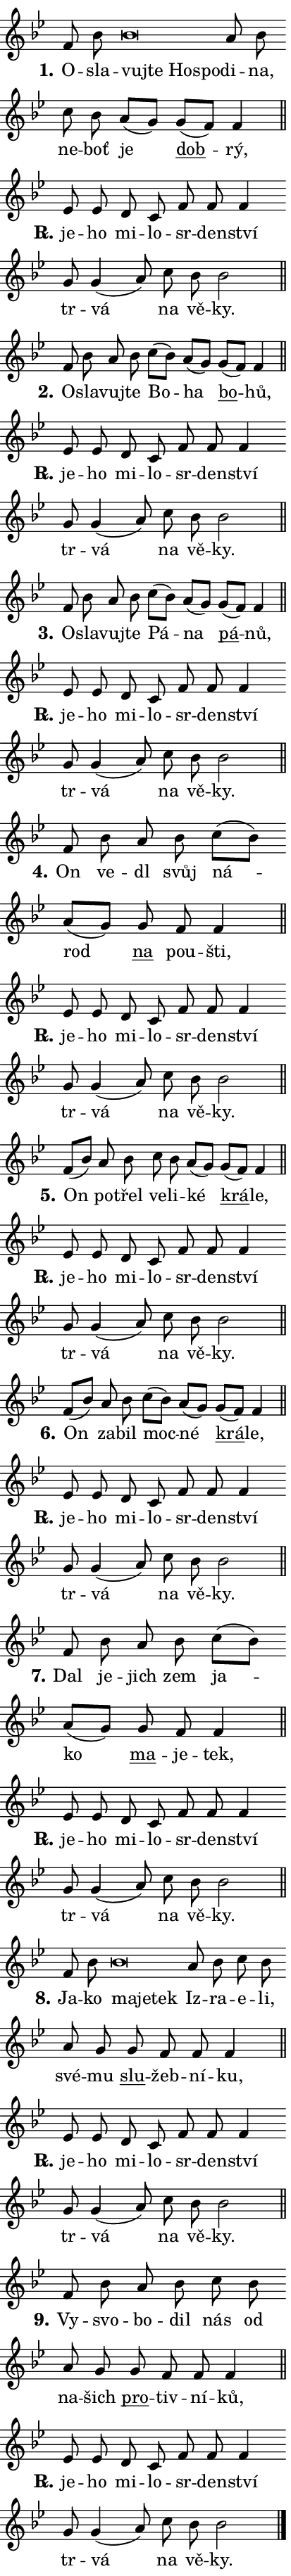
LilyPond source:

\version "2.24.0"
\header { tagline = "" }
\paper {
  indent = 0\cm
  top-margin = 0\cm
  right-margin = 0.13\cm % to fit lyric hyphens
  bottom-margin = 0\cm
  left-margin = 0\cm
  paper-width = 7\cm
  page-breaking = #ly:one-page-breaking
  system-system-spacing.basic-distance = #11
  score-system-spacing.basic-distance = #11
  ragged-last = ##f
}


%% Author: Thomas Morley
%% https://lists.gnu.org/archive/html/lilypond-user/2020-05/msg00002.html
#(define (line-position grob)
"Returns position of @var[grob} in current system:
   @code{'start}, if at first time-step
   @code{'end}, if at last time-step
   @code{'middle} otherwise
"
  (let* ((col (ly:item-get-column grob))
         (ln (ly:grob-object col 'left-neighbor))
         (rn (ly:grob-object col 'right-neighbor))
         (col-to-check-left (if (ly:grob? ln) ln col))
         (col-to-check-right (if (ly:grob? rn) rn col))
         (break-dir-left
           (and
             (ly:grob-property col-to-check-left 'non-musical #f)
             (ly:item-break-dir col-to-check-left)))
         (break-dir-right
           (and
             (ly:grob-property col-to-check-right 'non-musical #f)
             (ly:item-break-dir col-to-check-right))))
        (cond ((eqv? 1 break-dir-left) 'start)
              ((eqv? -1 break-dir-right) 'end)
              (else 'middle))))

#(define (tranparent-at-line-position vctor)
  (lambda (grob)
  "Relying on @code{line-position} select the relevant enry from @var{vctor}.
Used to determine transparency,"
    (case (line-position grob)
      ((end) (not (vector-ref vctor 0)))
      ((middle) (not (vector-ref vctor 1)))
      ((start) (not (vector-ref vctor 2))))))

noteHeadBreakVisibility =
#(define-music-function (break-visibility)(vector?)
"Makes @code{NoteHead}s transparent relying on @var{break-visibility}"
#{
  \override NoteHead.transparent =
    #(tranparent-at-line-position break-visibility)
#})

#(define delete-ledgers-for-transparent-note-heads
  (lambda (grob)
    "Reads whether a @code{NoteHead} is transparent.
If so this @code{NoteHead} is removed from @code{'note-heads} from
@var{grob}, which is supposed to be @code{LedgerLineSpanner}.
As a result ledgers are not printed for this @code{NoteHead}"
    (let* ((nhds-array (ly:grob-object grob 'note-heads))
           (nhds-list
             (if (ly:grob-array? nhds-array)
                 (ly:grob-array->list nhds-array)
                 '()))
           ;; Relies on the transparent-property being done before
           ;; Staff.LedgerLineSpanner.after-line-breaking is executed.
           ;; This is fragile ...
           (to-keep
             (remove
               (lambda (nhd)
                 (ly:grob-property nhd 'transparent #f))
               nhds-list)))
      ;; TODO find a better method to iterate over grob-arrays, similiar
      ;; to filter/remove etc for lists
      ;; For now rebuilt from scratch
      (set! (ly:grob-object grob 'note-heads)  '())
      (for-each
        (lambda (nhd)
          (ly:pointer-group-interface::add-grob grob 'note-heads nhd))
        to-keep))))

squashNotes = {
  \override NoteHead.X-extent = #'(-0.2 . 0.2)
  \override NoteHead.Y-extent = #'(-0.75 . 0)
  \override NoteHead.stencil =
    #(lambda (grob)
       (let ((pos (ly:grob-property grob 'staff-position)))
         (begin
           (if (< pos -7) (display "ERROR: Lower brevis then expected\n") (display ""))
           (if (<= pos -6) ly:text-interface::print ly:note-head::print))))
}
unSquashNotes = {
  \revert NoteHead.X-extent
  \revert NoteHead.Y-extent
  \revert NoteHead.stencil
}

hideNotes = \noteHeadBreakVisibility #begin-of-line-visible
unHideNotes = \noteHeadBreakVisibility #all-visible

% work-around for resetting accidentals
% https://lilypond.org/doc/v2.23/Documentation/notation/displaying-rhythms#unmetered-music
cadenzaMeasure = {
  \cadenzaOff
  \partial 1024 s1024
  \cadenzaOn
}

#(define-markup-command (accent layout props text) (markup?)
  "Underline accented syllable"
  (interpret-markup layout props
    #{\markup \override #'(offset . 4.3) \underline { #text }#}))

responsum = \markup \concat {
  "R" \hspace #-1.05 \path #0.1 #'((moveto 0 0.07) (lineto 0.9 0.8)) \hspace #0.05 "."
}

spaceSize = #0.6828661417322834 % exact space size for TeX Gyre Schola

\layout {
  \context {
    \Staff
    \remove "Time_signature_engraver"
    \override LedgerLineSpanner.after-line-breaking = #delete-ledgers-for-transparent-note-heads
  }
  \context {
    \Lyrics {
      \override LyricSpace.minimum-distance = \spaceSize
      \override LyricText.font-name = #"TeX Gyre Schola"
      \override LyricText.font-size = 1
      \override StanzaNumber.font-name = #"TeX Gyre Schola Bold"
      \override StanzaNumber.font-size = 1
    }
  }
  \context {
    \Score 
    \override NoteHead.text =
      #(lambda (grob) 
        (let ((pos (ly:grob-property grob 'staff-position)))
          #{\markup {
            \combine
              \halign #-0.55 \raise #(if (= pos -6) 0 0.5) \override #'(thickness . 2) \draw-line #'(3.2 . 0)
              \musicglyph "noteheads.sM1"
          }#}))
  }
}

% magnetic-lyrics.ily
%
%   written by
%     Jean Abou Samra <jean@abou-samra.fr>
%     Werner Lemberg <wl@gnu.org>
%
%   adapted by
%     Jiri Hon <jiri.hon@gmail.com>
%
% Version 2022-Apr-15

% https://www.mail-archive.com/lilypond-user@gnu.org/msg149350.html

#(define (Left_hyphen_pointer_engraver context)
   "Collect syllable-hyphen-syllable occurrences in lyrics and store
them in properties.  This engraver only looks to the left.  For
example, if the lyrics input is @code{foo -- bar}, it does the
following.

@itemize @bullet
@item
Set the @code{text} property of the @code{LyricHyphen} grob between
@q{foo} and @q{bar} to @code{foo}.

@item
Set the @code{left-hyphen} property of the @code{LyricText} grob with
text @q{foo} to the @code{LyricHyphen} grob between @q{foo} and
@q{bar}.
@end itemize

Use this auxiliary engraver in combination with the
@code{lyric-@/text::@/apply-@/magnetic-@/offset!} hook."
   (let ((hyphen #f)
         (text #f))
     (make-engraver
      (acknowledgers
       ((lyric-syllable-interface engraver grob source-engraver)
        (set! text grob)))
      (end-acknowledgers
       ((lyric-hyphen-interface engraver grob source-engraver)
        ;(when (not (grob::has-interface grob 'lyric-space-interface))
          (set! hyphen grob)));)
      ((stop-translation-timestep engraver)
       (when (and text hyphen)
         (ly:grob-set-object! text 'left-hyphen hyphen))
       (set! text #f)
       (set! hyphen #f)))))

#(define (lyric-text::apply-magnetic-offset! grob)
   "If the space between two syllables is less than the value in
property @code{LyricText@/.details@/.squash-threshold}, move the right
syllable to the left so that it gets concatenated with the left
syllable.

Use this function as a hook for
@code{LyricText@/.after-@/line-@/breaking} if the
@code{Left_@/hyphen_@/pointer_@/engraver} is active."
   (let ((hyphen (ly:grob-object grob 'left-hyphen #f)))
     (when hyphen
       (let ((left-text (ly:spanner-bound hyphen LEFT)))
         (when (grob::has-interface left-text 'lyric-syllable-interface)
           (let* ((common (ly:grob-common-refpoint grob left-text X))
                  (this-x-ext (ly:grob-extent grob common X))
                  (left-x-ext
                   (begin
                     ;; Trigger magnetism for left-text.
                     (ly:grob-property left-text 'after-line-breaking)
                     (ly:grob-extent left-text common X)))
                  ;; `delta` is the gap width between two syllables.
                  (delta (- (interval-start this-x-ext)
                            (interval-end left-x-ext)))
                  (details (ly:grob-property grob 'details))
                  (threshold (assoc-get 'squash-threshold details 0.2)))
             (when (< delta threshold)
               (let* (;; We have to manipulate the input text so that
                      ;; ligatures crossing syllable boundaries are not
                      ;; disabled.  For languages based on the Latin
                      ;; script this is essentially a beautification.
                      ;; However, for non-Western scripts it can be a
                      ;; necessity.
                      (lt (ly:grob-property left-text 'text))
                      (rt (ly:grob-property grob 'text))
                      (is-space (grob::has-interface hyphen 'lyric-space-interface))
                      (space (if is-space " " ""))
                      (extra-delta (if is-space spaceSize 0))
                      ;; Append new syllable.
                      (ltrt-space (if (and (string? lt) (string? rt))
                                (string-append lt space rt)
                                (make-concat-markup (list lt space rt))))
                      ;; Right-align `ltrt` to the right side.
                      (ltrt-space-markup (grob-interpret-markup
                               grob
                               (make-translate-markup
                                (cons (interval-length this-x-ext) 0)
                                (make-right-align-markup ltrt-space)))))
                 (begin
                   ;; Don't print `left-text`.
                   (ly:grob-set-property! left-text 'stencil #f)
                   ;; Set text and stencil (which holds all collected
                   ;; syllables so far) and shift it to the left.
                   (ly:grob-set-property! grob 'text ltrt-space)
                   (ly:grob-set-property! grob 'stencil ltrt-space-markup)
                   (ly:grob-translate-axis! grob (- (- delta extra-delta)) X))))))))))


#(define (lyric-hyphen::displace-bounds-first grob)
   ;; Make very sure this callback isn't triggered too early.
   (let ((left (ly:spanner-bound grob LEFT))
         (right (ly:spanner-bound grob RIGHT)))
     (ly:grob-property left 'after-line-breaking)
     (ly:grob-property right 'after-line-breaking)
     (ly:lyric-hyphen::print grob)))

squashThreshold = #0.4

\layout {
  \context {
    \Lyrics
    \consists #Left_hyphen_pointer_engraver
    \override LyricText.after-line-breaking =
      #lyric-text::apply-magnetic-offset!
    \override LyricHyphen.stencil = #lyric-hyphen::displace-bounds-first
    \override LyricText.details.squash-threshold = \squashThreshold
    \override LyricHyphen.minimum-distance = 0
    \override LyricHyphen.minimum-length = \squashThreshold
  }
}

squashText = \override LyricText.details.squash-threshold = 9999
unSquashText = \override LyricText.details.squash-threshold = \squashThreshold

leftText = \override LyricText.self-alignment-X = #LEFT
unLeftText = \revert LyricText.self-alignment-X

starOffset = #(lambda (grob) 
                (let ((x_offset (ly:self-alignment-interface::aligned-on-x-parent grob)))
                  (if (= x_offset 0) 0 (+ x_offset 1.2))))

star = #(define-music-function (syllable)(string?)
"Append star separator at the end of a syllable"
#{
  \once \override LyricText.X-offset = #starOffset
  \lyricmode { \markup {
    #syllable
    \override #'((font-name . "TeX Gyre Schola Bold")) \hspace #0.2 \lower #0.65 \larger "*"
  } }
#})

starAccent = #(define-music-function (syllable)(string?)
"Append star separator at the end of a syllable and make accent"
#{
  \once \override LyricText.X-offset = #starOffset
  \lyricmode { \markup {
    \accent #syllable
    \override #'((font-name . "TeX Gyre Schola Bold")) \hspace #0.2 \lower #0.65 \larger "*"
  } }
#})

breath = #(define-music-function (syllable)(string?)
"Append breathing indicator at the end of a syllable"
#{
  \lyricmode { \markup { #syllable "+" } }
#})

optionalBreath = #(define-music-function (syllable)(string?)
"Append optional breathing indicator at the end of a syllable"
#{
  \lyricmode { \markup { #syllable "(+)" } }
#})


\score {
    <<
        \new Voice = "melody" { \cadenzaOn \key bes \major \relative { f'8 bes \bar "" \squashNotes bes\breve*1/16 \hideNotes \breve*1/16 \bar "" \breve*1/16 \breve*1/16 \bar "" \unHideNotes \unSquashNotes a8 bes \bar "" c bes \bar "" a[( g)] \bar "" \bar "" g[( f)] f4 \cadenzaMeasure \bar "||" \break } }
        \new Lyrics \lyricsto "melody" { \lyricmode { \set stanza = "1."
O -- sla -- \leftText vuj -- \squashText te Ho -- spo -- \unLeftText \unSquashText di -- na, ne -- boť je \markup \accent dob -- rý, } }
    >>
    \layout {}
}

\score {
    <<
        \new Voice = "melody" { \cadenzaOn \key bes \major \relative { es'8 es d c \bar "" f f f4 \bar "" g8 g4( a8)] \bar "" c bes bes2 \cadenzaMeasure \bar "||" \break } }
        \new Lyrics \lyricsto "melody" { \lyricmode { \set stanza = \responsum
je -- ho mi -- lo -- sr -- den -- ství tr -- vá na vě -- ky. } }
    >>
    \layout {}
}

\score {
    <<
        \new Voice = "melody" { \cadenzaOn \key bes \major \relative { f'8 bes8 a8 bes \bar "" c[( bes)] \bar "" a[( g)] \bar "" \bar "" g[( f)] f4 \cadenzaMeasure \bar "||" \break } }
        \new Lyrics \lyricsto "melody" { \lyricmode { \set stanza = "2."
O -- sla -- vuj -- te Bo -- ha \markup \accent bo -- hů, } }
    >>
    \layout {}
}

\score {
    <<
        \new Voice = "melody" { \cadenzaOn \key bes \major \relative { es'8 es d c \bar "" f f f4 \bar "" g8 g4( a8)] \bar "" c bes bes2 \cadenzaMeasure \bar "||" \break } }
        \new Lyrics \lyricsto "melody" { \lyricmode { \set stanza = \responsum
je -- ho mi -- lo -- sr -- den -- ství tr -- vá na vě -- ky. } }
    >>
    \layout {}
}

\score {
    <<
        \new Voice = "melody" { \cadenzaOn \key bes \major \relative { f'8 bes8 a8 bes \bar "" c[( bes)] \bar "" a[( g)] \bar "" \bar "" g[( f)] f4 \cadenzaMeasure \bar "||" \break } }
        \new Lyrics \lyricsto "melody" { \lyricmode { \set stanza = "3."
O -- sla -- vuj -- te Pá -- na \markup \accent pá -- nů, } }
    >>
    \layout {}
}

\score {
    <<
        \new Voice = "melody" { \cadenzaOn \key bes \major \relative { es'8 es d c \bar "" f f f4 \bar "" g8 g4( a8)] \bar "" c bes bes2 \cadenzaMeasure \bar "||" \break } }
        \new Lyrics \lyricsto "melody" { \lyricmode { \set stanza = \responsum
je -- ho mi -- lo -- sr -- den -- ství tr -- vá na vě -- ky. } }
    >>
    \layout {}
}

\score {
    <<
        \new Voice = "melody" { \cadenzaOn \key bes \major \relative { f'8 bes8 a8 bes \bar "" c[( bes)] \bar "" a[( g)] \bar "" \bar "" g f f4 \cadenzaMeasure \bar "||" \break } }
        \new Lyrics \lyricsto "melody" { \lyricmode { \set stanza = "4."
On ve -- dl svůj ná -- rod \markup \accent na pou -- šti, } }
    >>
    \layout {}
}

\score {
    <<
        \new Voice = "melody" { \cadenzaOn \key bes \major \relative { es'8 es d c \bar "" f f f4 \bar "" g8 g4( a8)] \bar "" c bes bes2 \cadenzaMeasure \bar "||" \break } }
        \new Lyrics \lyricsto "melody" { \lyricmode { \set stanza = \responsum
je -- ho mi -- lo -- sr -- den -- ství tr -- vá na vě -- ky. } }
    >>
    \layout {}
}

\score {
    <<
        \new Voice = "melody" { \cadenzaOn \key bes \major \relative { f'8[( bes8)] a8 bes \bar "" c bes \bar "" a[( g)] \bar "" \bar "" g[( f)] f4 \cadenzaMeasure \bar "||" \break } }
        \new Lyrics \lyricsto "melody" { \lyricmode { \set stanza = "5."
On po -- třel ve -- li -- ké \markup \accent krá -- le, } }
    >>
    \layout {}
}

\score {
    <<
        \new Voice = "melody" { \cadenzaOn \key bes \major \relative { es'8 es d c \bar "" f f f4 \bar "" g8 g4( a8)] \bar "" c bes bes2 \cadenzaMeasure \bar "||" \break } }
        \new Lyrics \lyricsto "melody" { \lyricmode { \set stanza = \responsum
je -- ho mi -- lo -- sr -- den -- ství tr -- vá na vě -- ky. } }
    >>
    \layout {}
}

\score {
    <<
        \new Voice = "melody" { \cadenzaOn \key bes \major \relative { f'8[( bes8)] a8 bes \bar "" c[( bes)] \bar "" a[( g)] \bar "" \bar "" g[( f)] f4 \cadenzaMeasure \bar "||" \break } }
        \new Lyrics \lyricsto "melody" { \lyricmode { \set stanza = "6."
On za -- bil moc -- né \markup \accent krá -- le, } }
    >>
    \layout {}
}

\score {
    <<
        \new Voice = "melody" { \cadenzaOn \key bes \major \relative { es'8 es d c \bar "" f f f4 \bar "" g8 g4( a8)] \bar "" c bes bes2 \cadenzaMeasure \bar "||" \break } }
        \new Lyrics \lyricsto "melody" { \lyricmode { \set stanza = \responsum
je -- ho mi -- lo -- sr -- den -- ství tr -- vá na vě -- ky. } }
    >>
    \layout {}
}

\score {
    <<
        \new Voice = "melody" { \cadenzaOn \key bes \major \relative { f'8 bes8 a8 bes \bar "" c[( bes)] \bar "" a[( g)] \bar "" \bar "" g f f4 \cadenzaMeasure \bar "||" \break } }
        \new Lyrics \lyricsto "melody" { \lyricmode { \set stanza = "7."
Dal je -- jich zem ja -- ko \markup \accent ma -- je -- tek, } }
    >>
    \layout {}
}

\score {
    <<
        \new Voice = "melody" { \cadenzaOn \key bes \major \relative { es'8 es d c \bar "" f f f4 \bar "" g8 g4( a8)] \bar "" c bes bes2 \cadenzaMeasure \bar "||" \break } }
        \new Lyrics \lyricsto "melody" { \lyricmode { \set stanza = \responsum
je -- ho mi -- lo -- sr -- den -- ství tr -- vá na vě -- ky. } }
    >>
    \layout {}
}

\score {
    <<
        \new Voice = "melody" { \cadenzaOn \key bes \major \relative { f'8 bes \bar "" \squashNotes bes\breve*1/16 \hideNotes \breve*1/16 \breve*1/16 \bar "" \unHideNotes \unSquashNotes a8 bes \bar "" c bes \bar "" a g \bar "" \bar "" g f f f4 \cadenzaMeasure \bar "||" \break } }
        \new Lyrics \lyricsto "melody" { \lyricmode { \set stanza = "8."
Ja -- ko \leftText ma -- \squashText je -- tek \unLeftText \unSquashText Iz -- ra -- e -- li, své -- mu \markup \accent slu -- žeb -- ní -- ku, } }
    >>
    \layout {}
}

\score {
    <<
        \new Voice = "melody" { \cadenzaOn \key bes \major \relative { es'8 es d c \bar "" f f f4 \bar "" g8 g4( a8)] \bar "" c bes bes2 \cadenzaMeasure \bar "||" \break } }
        \new Lyrics \lyricsto "melody" { \lyricmode { \set stanza = \responsum
je -- ho mi -- lo -- sr -- den -- ství tr -- vá na vě -- ky. } }
    >>
    \layout {}
}

\score {
    <<
        \new Voice = "melody" { \cadenzaOn \key bes \major \relative { f'8 bes8 a8 bes \bar "" c bes \bar "" a g \bar "" \bar "" g f f f4 \cadenzaMeasure \bar "||" \break } }
        \new Lyrics \lyricsto "melody" { \lyricmode { \set stanza = "9."
Vy -- svo -- bo -- dil nás od na -- šich \markup \accent pro -- tiv -- ní -- ků, } }
    >>
    \layout {}
}

\score {
    <<
        \new Voice = "melody" { \cadenzaOn \key bes \major \relative { es'8 es d c \bar "" f f f4 \bar "" g8 g4( a8)] \bar "" c bes bes2 \cadenzaMeasure \bar "||" \break } \bar "|." }
        \new Lyrics \lyricsto "melody" { \lyricmode { \set stanza = \responsum
je -- ho mi -- lo -- sr -- den -- ství tr -- vá na vě -- ky. } }
    >>
    \layout {}
}
